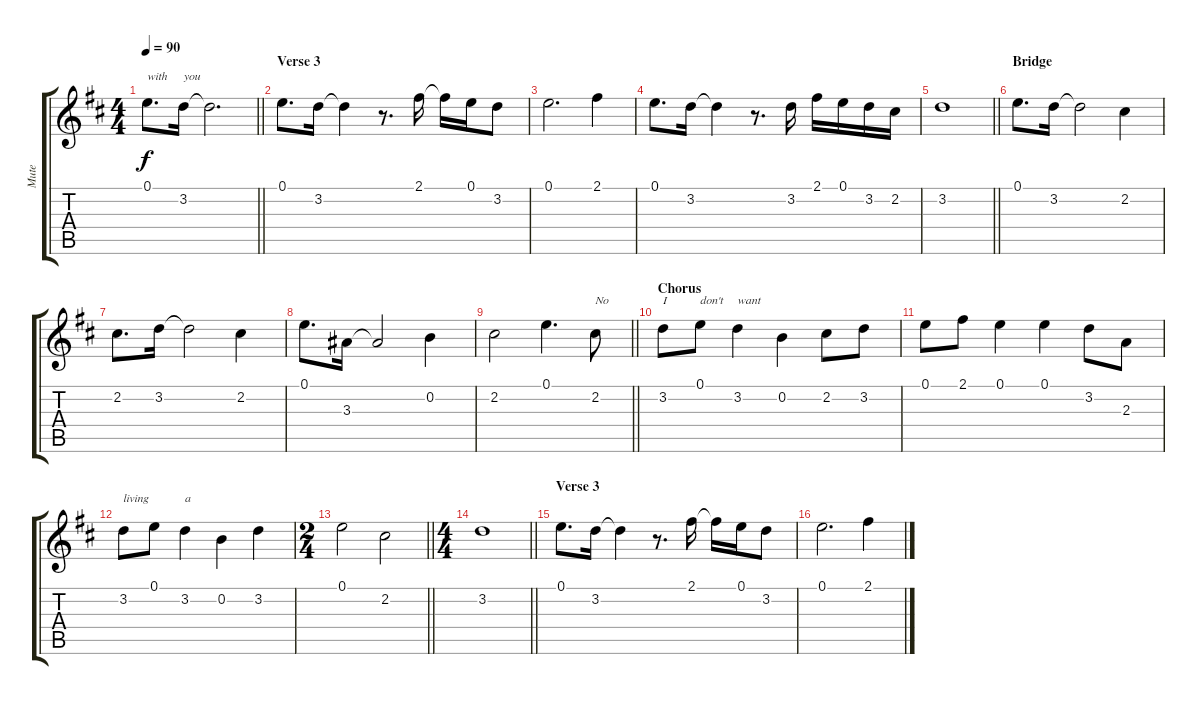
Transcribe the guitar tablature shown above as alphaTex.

\track ("Mute" "Mute") {mute instrument acousticguitarsteel}
\staff {score tabs}
\tuning (E4 B3 G3 D3 A2 E2) {hide}
\ts (4 4)
\tempo 90
\clef g2
\barLineRight lightlight
\ks d
0.1.8{d txt "with" dy f} 3.2.16{txt "you"} 3.2{t}.2{d} |
\section ("" "Verse 3")
0.1.8{d} 3.2.16 3.2{t}.4 r.8{d} 2.1.16 2.1{t}.16 0.1.16 3.2.8 |
0.1.2{d} 2.1.4 |
0.1.8{d} 3.2.16 3.2{t}.4 r.8{d} 3.2.16 2.1.16 0.1.16 3.2.16 2.2.16 |
\barLineRight lightlight
3.2.1 |
\section ("" "Bridge")
0.1.8{d} 3.2.16 3.2{t}.2 2.2.4 |
2.2.8{d} 3.2.16 3.2{t}.2 2.2.4 |
0.1.8{d} 3.3.16 3.3{t}.2 0.2.4 |
\barLineRight lightlight
2.2.2 0.1.4{d} 2.2.8{txt "No"} |
\section ("" "Chorus")
3.2.8{txt "I"} 0.1.8{txt "don't"} 3.2.4{txt "want"} 0.2.4 2.2.8 3.2.8 |
0.1.8 2.1.8 0.1.4 0.1.4 3.2.8 2.3.8 |
3.2.8{txt "living"} 0.1.8 3.2.4{txt "a"} 0.2.4 3.2.4 |
\ts (2 4)
\barLineRight lightlight
0.1.2 2.2.2 |
\ts (4 4)
\barLineRight lightlight
3.2.1 |
\section ("" "Verse 3")
0.1.8{d} 3.2.16 3.2{t}.4 r.8{d} 2.1.16 2.1{t}.16 0.1.16 3.2.8 |
0.1.2{d} 2.1.4
